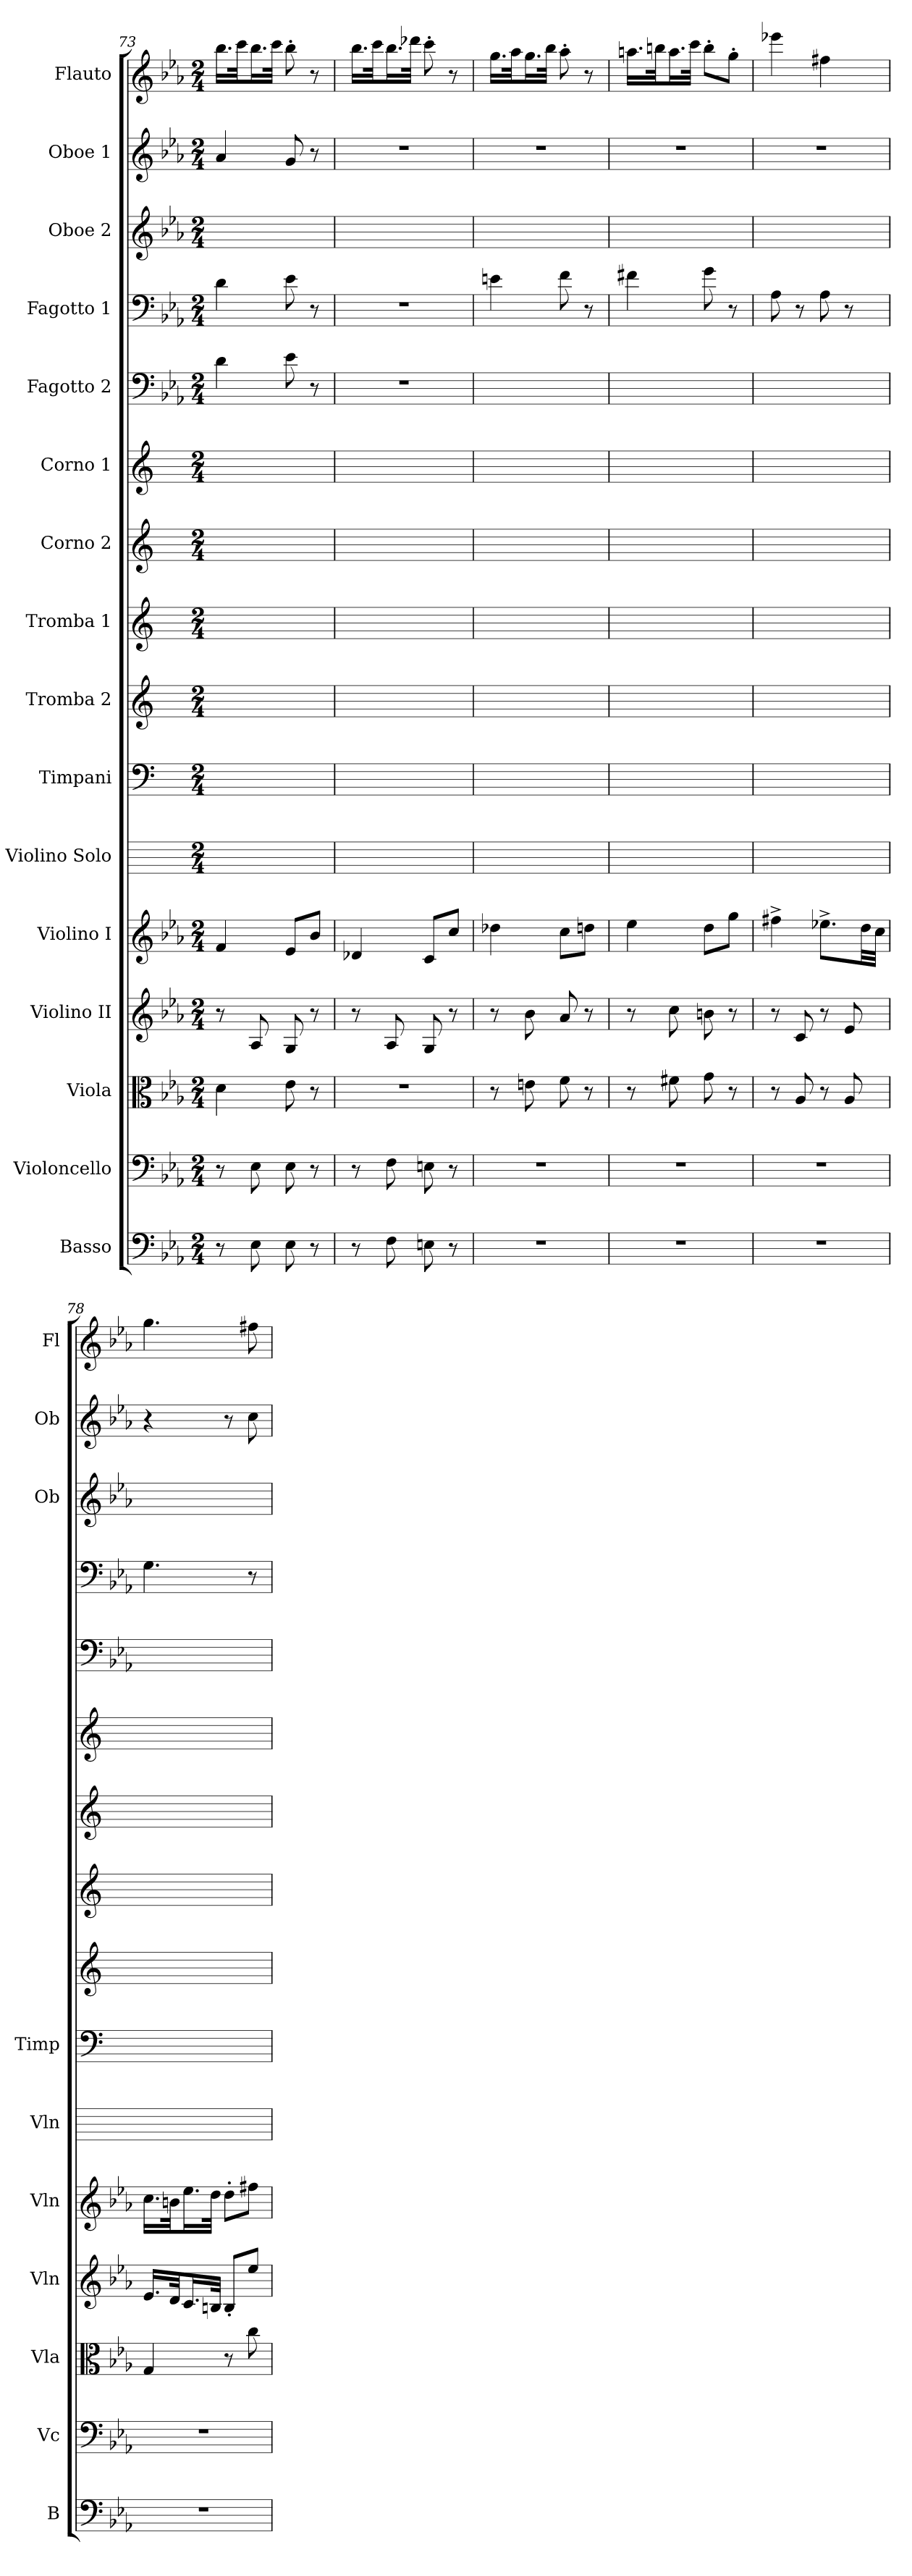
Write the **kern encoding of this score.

**kern	**kern	**kern	**kern	**kern	**kern	**kern	**kern	**kern	**kern	**kern	**kern	**kern	**kern	**kern	**kern
*part16	*part15	*part14	*part13	*part12	*part11	*part10	*part9	*part8	*part7	*part6	*part5	*part4	*part3	*part2	*part1
*staff16	*staff15	*staff14	*staff13	*staff12	*staff11	*staff10	*staff9	*staff8	*staff7	*staff6	*staff5	*staff4	*staff3	*staff2	*staff1
*I"Basso	*I"Violoncello	*I"Viola	*I"Violino II	*I"Violino I	*I"Violino Solo	*I"Timpani	*I"Tromba 2	*I"Tromba 1	*I"Corno 2	*I"Corno 1	*I"Fagotto 2	*I"Fagotto 1	*I"Oboe 2	*I"Oboe 1	*I"Flauto
*I'B	*I'Vc	*I'Vla	*I'Vln	*I'Vln	*I'Vln	*I'Timp	*	*	*	*	*	*	*I'Ob	*I'Ob	*I'Fl
*clefF4	*clefF4	*clefC3	*clefG2	*clefG2	*	*clefF4	*clefG2	*clefG2	*clefG2	*clefG2	*clefF4	*clefF4	*clefG2	*clefG2	*clefG2
*ITrd7c12	*	*	*	*	*	*	*	*	*ITrd7c12	*ITrd7c12	*	*	*	*	*
*k[b-e-a-]	*k[b-e-a-]	*k[b-e-a-]	*k[b-e-a-]	*k[b-e-a-]	*	*	*	*	*	*	*k[b-e-a-]	*k[b-e-a-]	*k[b-e-a-]	*k[b-e-a-]	*k[b-e-a-]
*M2/4	*M2/4	*M2/4	*M2/4	*M2/4	*M2/4	*M2/4	*M2/4	*M2/4	*M2/4	*M2/4	*M2/4	*M2/4	*M2/4	*M2/4	*M2/4
=73	=73	=73	=73	=73	=73	=73	=73	=73	=73	=73	=73	=73	=73	=73	=73
8r	8r	4d	8r	4f	2ryy	2ryy	2ryy	2ryy	2ryy	2ryy	4d	4d	2ryy	4a-	16.bb-\LL
.	.	.	.	.	.	.	.	.	.	.	.	.	.	.	32ccc\Jk
8EE-	8E-	.	8A-	.	.	.	.	.	.	.	.	.	.	.	16.bb-\L
.	.	.	.	.	.	.	.	.	.	.	.	.	.	.	32ccc\JJk
8EE-	8E-	8e-	8G	8e-/L	.	.	.	.	.	.	8e-	8e-	.	8g	8bb-'
8r	8r	8r	8r	8b-/J	.	.	.	.	.	.	8r	8r	.	8r	8r
=74	=74	=74	=74	=74	=74	=74	=74	=74	=74	=74	=74	=74	=74	=74	=74
8r	8r	2r	8r	4d-X	2ryy	2ryy	2ryy	2ryy	2ryy	2ryy	2r	2r	2ryy	2r	16.bb-\LL
.	.	.	.	.	.	.	.	.	.	.	.	.	.	.	32ccc\Jk
8FF	8F	.	8A-	.	.	.	.	.	.	.	.	.	.	.	16.bb-\L
.	.	.	.	.	.	.	.	.	.	.	.	.	.	.	32ddd-X\JJk
8EEn	8En	.	8G	8c/L	.	.	.	.	.	.	.	.	.	.	8ccc'
8r	8r	.	8r	8cc/J	.	.	.	.	.	.	.	.	.	.	8r
=75	=75	=75	=75	=75	=75	=75	=75	=75	=75	=75	=75	=75	=75	=75	=75
2r	2r	8r	8r	4dd-X	2ryy	2ryy	2ryy	2ryy	2ryy	2ryy	2ryy	4en	2ryy	2r	16.gg\LL
.	.	.	.	.	.	.	.	.	.	.	.	.	.	.	32aa-\Jk
.	.	8en	8b-	.	.	.	.	.	.	.	.	.	.	.	16.gg\L
.	.	.	.	.	.	.	.	.	.	.	.	.	.	.	32bb-\JJk
.	.	8f	8a-	8cc\L	.	.	.	.	.	.	.	8f	.	.	8aa-'
.	.	8r	8r	8ddn\J	.	.	.	.	.	.	.	8r	.	.	8r
=76	=76	=76	=76	=76	=76	=76	=76	=76	=76	=76	=76	=76	=76	=76	=76
2r	2r	8r	8r	4ee-	2ryy	2ryy	2ryy	2ryy	2ryy	2ryy	2ryy	4f#X	2ryy	2r	16.aan\LL
.	.	.	.	.	.	.	.	.	.	.	.	.	.	.	32bbn\Jk
.	.	8f#X	8cc	.	.	.	.	.	.	.	.	.	.	.	16.aa\L
.	.	.	.	.	.	.	.	.	.	.	.	.	.	.	32ccc\JJk
.	.	8g	8bn	8dd\L	.	.	.	.	.	.	.	8g	.	.	8bb'\L
.	.	8r	8r	8gg\J	.	.	.	.	.	.	.	8r	.	.	8gg'\J
=77	=77	=77	=77	=77	=77	=77	=77	=77	=77	=77	=77	=77	=77	=77	=77
2r	2r	8r	8r	4ff#X^	2ryy	2ryy	2ryy	2ryy	2ryy	2ryy	2ryy	8A-	2ryy	2r	4eee-X
.	.	8A-	8c	.	.	.	.	.	.	.	.	8r	.	.	.
.	.	8r	8r	8.ee-X^\L	.	.	.	.	.	.	.	8A-	.	.	4ff#X
.	.	8A-	8e-	.	.	.	.	.	.	.	.	8r	.	.	.
.	.	.	.	32dd\LL	.	.	.	.	.	.	.	.	.	.	.
.	.	.	.	32cc\JJJ	.	.	.	.	.	.	.	.	.	.	.
=78	=78	=78	=78	=78	=78	=78	=78	=78	=78	=78	=78	=78	=78	=78	=78
2r	2r	4G	16.e-/LL	16.cc\LL	2ryy	2ryy	2ryy	2ryy	2ryy	2ryy	2ryy	4.G	2ryy	4r	4.gg
.	.	.	32d/Jk	32bn\Jk	.	.	.	.	.	.	.	.	.	.	.
.	.	.	16.c/L	16.ee-\L	.	.	.	.	.	.	.	.	.	.	.
.	.	.	32Bn/JJk	32dd\JJk	.	.	.	.	.	.	.	.	.	.	.
.	.	8r	8B'/L	8dd'\L	.	.	.	.	.	.	.	.	.	8r	.
.	.	8cc	8ee-/J	8ff#X\J	.	.	.	.	.	.	.	8r	.	8cc	8ff#X
=	=	=	=	=	=	=	=	=	=	=	=	=	=	=	=
*-	*-	*-	*-	*-	*-	*-	*-	*-	*-	*-	*-	*-	*-	*-	*-
